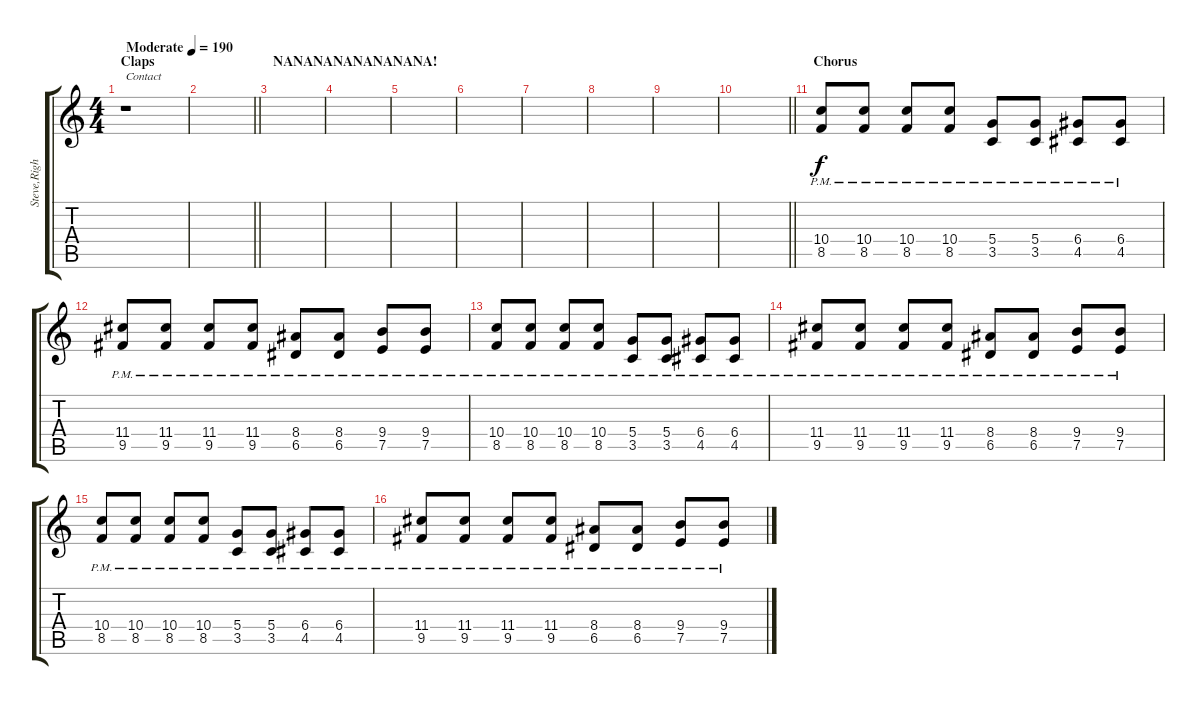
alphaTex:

\track ("Steve,Righ? Right" "Steve,Righ") {instrument distortionguitar}
\staff {score tabs}
\tuning (E4 B3 G3 D3 A2 E2) {hide}
\ts (4 4)
\section ("" "Claps")
\tempo (190 "Moderate")
\clef g2
\ks c
r.1{txt "Contact" dy f instrument distortionguitar} |
\barLineRight lightlight
|
\section ("" "NANANANANANANANA!")
|
|
|
|
|
|
|
\barLineRight lightlight
|
\section ("" "Chorus")
(10.4{pm} 8.5{pm}).8 (10.4{pm} 8.5{pm}).8 (10.4{pm} 8.5{pm}).8 (10.4{pm} 8.5{pm}).8 (5.4{pm} 3.5{pm}).8 (5.4{pm} 3.5{pm}).8 (6.4{pm} 4.5{pm}).8 (6.4{pm} 4.5{pm}).8 |
(11.4{pm} 9.5{pm}).8 (11.4{pm} 9.5{pm}).8 (11.4{pm} 9.5{pm}).8 (11.4{pm} 9.5{pm}).8 (8.4{pm} 6.5{pm}).8 (8.4{pm} 6.5{pm}).8 (9.4{pm} 7.5{pm}).8 (9.4{pm} 7.5{pm}).8 |
(10.4{pm} 8.5{pm}).8 (10.4{pm} 8.5{pm}).8 (10.4{pm} 8.5{pm}).8 (10.4{pm} 8.5{pm}).8 (5.4{pm} 3.5{pm}).8 (5.4{pm} 3.5{pm}).8 (6.4{pm} 4.5{pm}).8 (6.4{pm} 4.5{pm}).8 |
(11.4{pm} 9.5{pm}).8 (11.4{pm} 9.5{pm}).8 (11.4{pm} 9.5{pm}).8 (11.4{pm} 9.5{pm}).8 (8.4{pm} 6.5{pm}).8 (8.4{pm} 6.5{pm}).8 (9.4{pm} 7.5{pm}).8 (9.4{pm} 7.5{pm}).8 |
(10.4{pm} 8.5{pm}).8 (10.4{pm} 8.5{pm}).8 (10.4{pm} 8.5{pm}).8 (10.4{pm} 8.5{pm}).8 (5.4{pm} 3.5{pm}).8 (5.4{pm} 3.5{pm}).8 (6.4{pm} 4.5{pm}).8 (6.4{pm} 4.5{pm}).8 |
(11.4{pm} 9.5{pm}).8 (11.4{pm} 9.5{pm}).8 (11.4{pm} 9.5{pm}).8 (11.4{pm} 9.5{pm}).8 (8.4{pm} 6.5{pm}).8 (8.4{pm} 6.5{pm}).8 (9.4{pm} 7.5{pm}).8 (9.4{pm} 7.5{pm}).8
